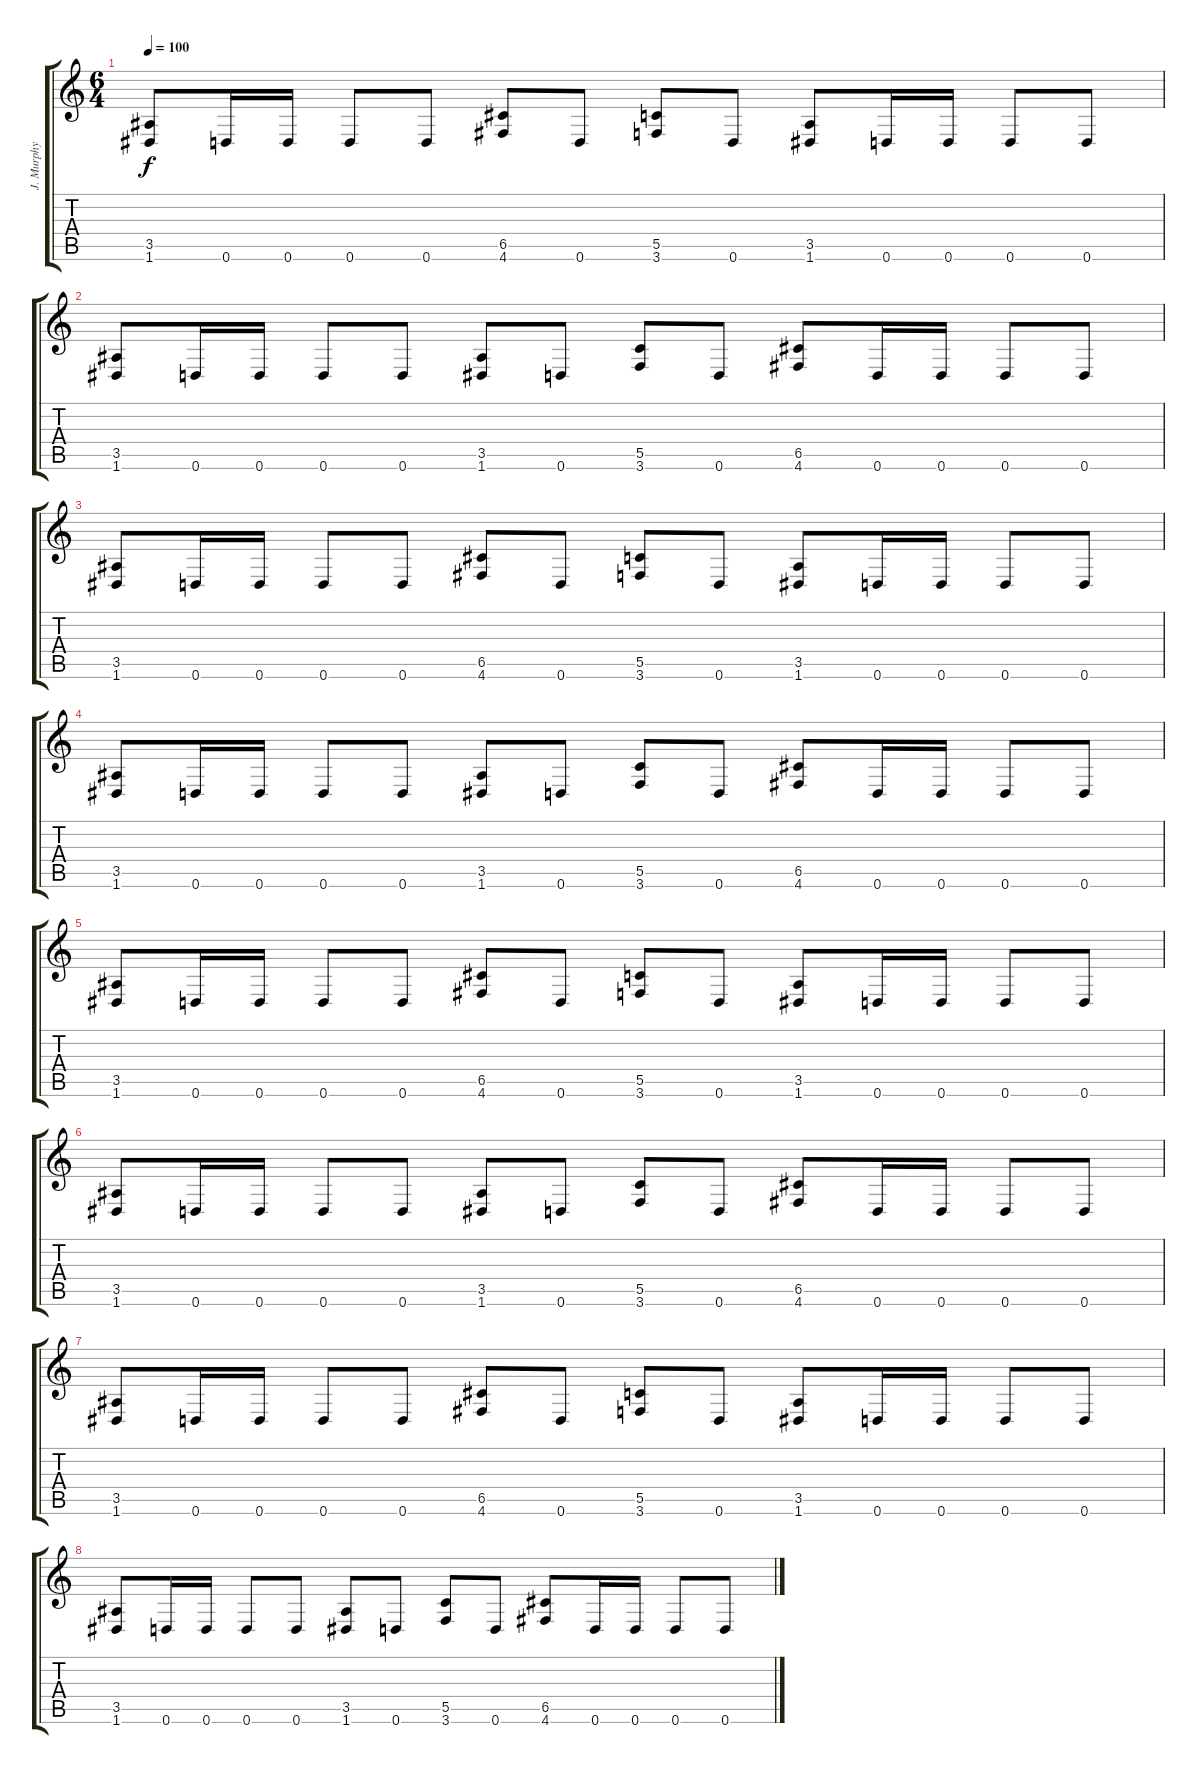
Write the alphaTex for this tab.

\track ("J. Murphy" "J. Murphy") {instrument distortionguitar}
\staff {score tabs}
\tuning (D4 A3 F3 C3 G2 D2) {hide}
\ts (6 4)
\tempo 100
\clef g2
\ks c
(3.5 1.6).8{dy f} 0.6.16 0.6.16 0.6.8 0.6.8 (6.5 4.6).8 0.6.8 (5.5 3.6).8 0.6.8 (3.5 1.6).8 0.6.16 0.6.16 0.6.8 0.6.8 |
(3.5 1.6).8 0.6.16 0.6.16 0.6.8 0.6.8 (3.5 1.6).8 0.6.8 (5.5 3.6).8 0.6.8 (6.5 4.6).8 0.6.16 0.6.16 0.6.8 0.6.8 |
(3.5 1.6).8 0.6.16 0.6.16 0.6.8 0.6.8 (6.5 4.6).8 0.6.8 (5.5 3.6).8 0.6.8 (3.5 1.6).8 0.6.16 0.6.16 0.6.8 0.6.8 |
(3.5 1.6).8 0.6.16 0.6.16 0.6.8 0.6.8 (3.5 1.6).8 0.6.8 (5.5 3.6).8 0.6.8 (6.5 4.6).8 0.6.16 0.6.16 0.6.8 0.6.8 |
(3.5 1.6).8 0.6.16 0.6.16 0.6.8 0.6.8 (6.5 4.6).8 0.6.8 (5.5 3.6).8 0.6.8 (3.5 1.6).8 0.6.16 0.6.16 0.6.8 0.6.8 |
(3.5 1.6).8 0.6.16 0.6.16 0.6.8 0.6.8 (3.5 1.6).8 0.6.8 (5.5 3.6).8 0.6.8 (6.5 4.6).8 0.6.16 0.6.16 0.6.8 0.6.8 |
(3.5 1.6).8 0.6.16 0.6.16 0.6.8 0.6.8 (6.5 4.6).8 0.6.8 (5.5 3.6).8 0.6.8 (3.5 1.6).8 0.6.16 0.6.16 0.6.8 0.6.8 |
(3.5 1.6).8 0.6.16 0.6.16 0.6.8 0.6.8 (3.5 1.6).8 0.6.8 (5.5 3.6).8 0.6.8 (6.5 4.6).8 0.6.16 0.6.16 0.6.8 0.6.8
